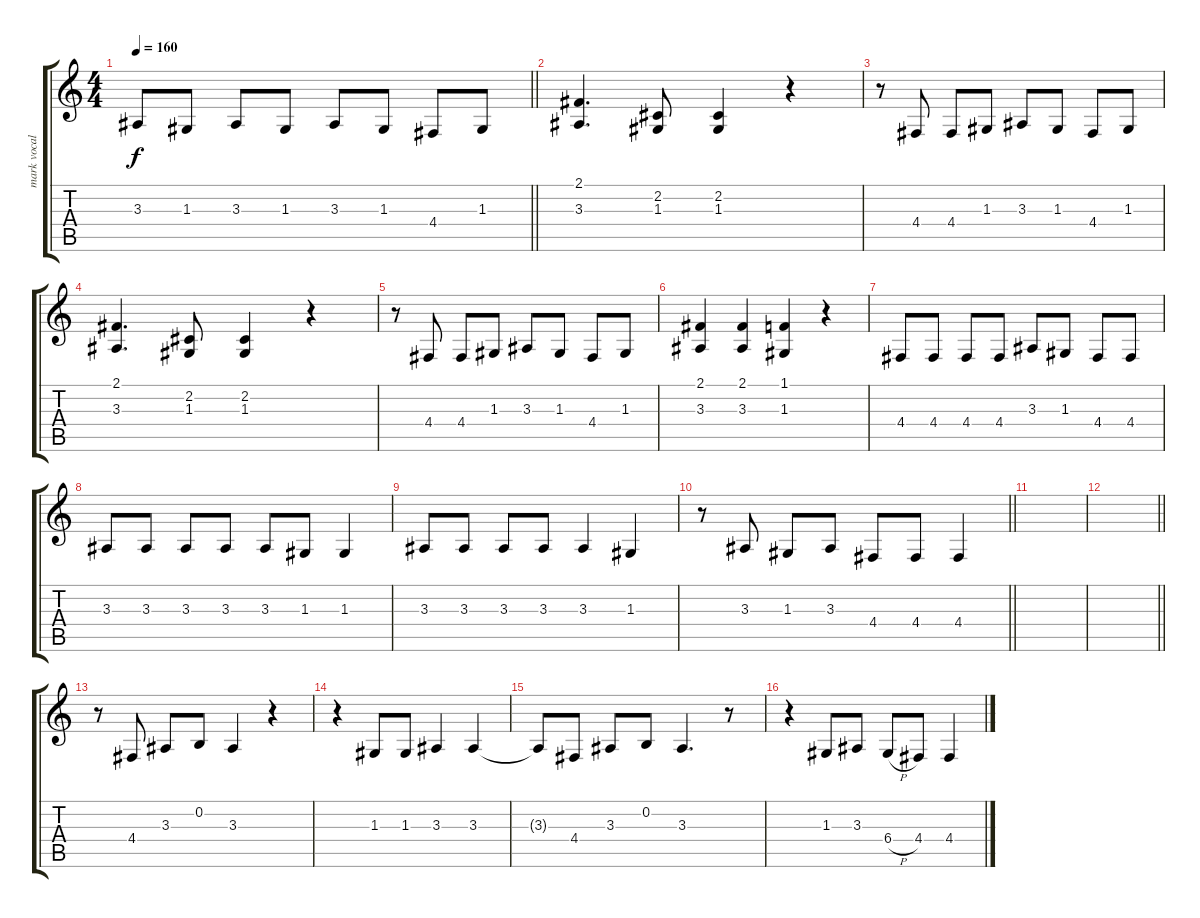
\track ("mark vocal" "mark vocal") {instrument altosax}
\staff {score tabs}
\tuning (E4 B3 G3 D3 A2 E2) {hide}
\ts (4 4)
\tempo 160
\clef g2
\barLineRight lightlight
\ks c
3.3.8{dy f} 1.3.8 3.3.8 1.3.8 3.3.8 1.3.8 4.4.8 1.3.8 |
(2.1 3.3).4{d} (2.2 1.3).8 (2.2 1.3).4 r.4 |
r.8 4.4.8 4.4.8 1.3.8 3.3.8 1.3.8 4.4.8 1.3.8 |
(2.1 3.3).4{d} (2.2 1.3).8 (2.2 1.3).4 r.4 |
r.8 4.4.8 4.4.8 1.3.8 3.3.8 1.3.8 4.4.8 1.3.8 |
(2.1 3.3).4 (2.1 3.3).4 (1.1 1.3).4 r.4 |
4.4.8 4.4.8 4.4.8 4.4.8 3.3.8 1.3.8 4.4.8 4.4.8 |
3.3.8 3.3.8 3.3.8 3.3.8 3.3.8 1.3.8 1.3.4 |
3.3.8 3.3.8 3.3.8 3.3.8 3.3.4 1.3.4 |
\barLineRight lightlight
r.8 3.3.8 1.3.8 3.3.8 4.4.8 4.4.8 4.4.4 |
|
\barLineRight lightlight
|
r.8 4.4.8 3.3.8 0.2.8 3.3.4 r.4 |
r.4 1.3.8 1.3.8 3.3.4 3.3.4 |
3.3{t}.8 4.4.8 3.3.8 0.2.8 3.3.4{d} r.8 |
r.4 1.3.8 3.3.8 6.4{h}.8 4.4.8 4.4.4
